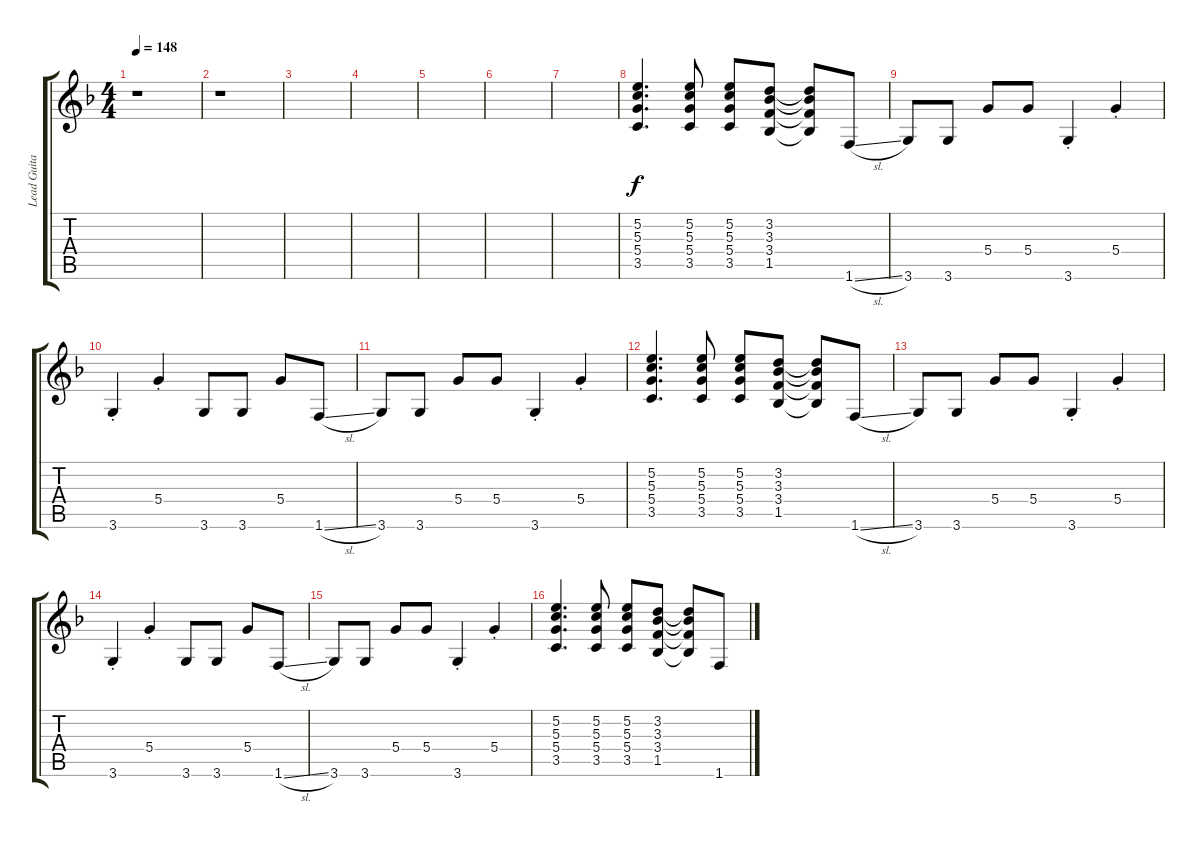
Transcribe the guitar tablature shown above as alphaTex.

\track ("Lead Guitar" "Lead Guita") {instrument overdrivenguitar}
\staff {score tabs}
\tuning (E4 B3 G3 D3 A2 E2) {hide}
\ts (4 4)
\tempo 148
\clef g2
\ks f
r.1{dy f instrument overdrivenguitar} |
r.1 |
|
|
|
|
|
(5.2 5.3 5.4 3.5).4{d} (5.2 5.3 5.4 3.5).8 (5.2 5.3 5.4 3.5).8 (3.2 3.3 3.4 1.5).8 (3.2{t} 3.3{t} 3.4{t} 1.5{t}).8 1.6{sl}.8 |
3.6.8 3.6.8 5.4.8 5.4.8 3.6{st}.4 5.4{st}.4 |
3.6{st}.4 5.4{st}.4 3.6.8 3.6.8 5.4.8 1.6{sl}.8 |
3.6.8 3.6.8 5.4.8 5.4.8 3.6{st}.4 5.4{st}.4 |
(5.2 5.3 5.4 3.5).4{d} (5.2 5.3 5.4 3.5).8 (5.2 5.3 5.4 3.5).8 (3.2 3.3 3.4 1.5).8 (3.2{t} 3.3{t} 3.4{t} 1.5{t}).8 1.6{sl}.8 |
3.6.8 3.6.8 5.4.8 5.4.8 3.6{st}.4 5.4{st}.4 |
3.6{st}.4 5.4{st}.4 3.6.8 3.6.8 5.4.8 1.6{sl}.8 |
3.6.8 3.6.8 5.4.8 5.4.8 3.6{st}.4 5.4{st}.4 |
(5.2 5.3 5.4 3.5).4{d} (5.2 5.3 5.4 3.5).8 (5.2 5.3 5.4 3.5).8 (3.2 3.3 3.4 1.5).8 (3.2{t} 3.3{t} 3.4{t} 1.5{t}).8 1.6{sl}.8
